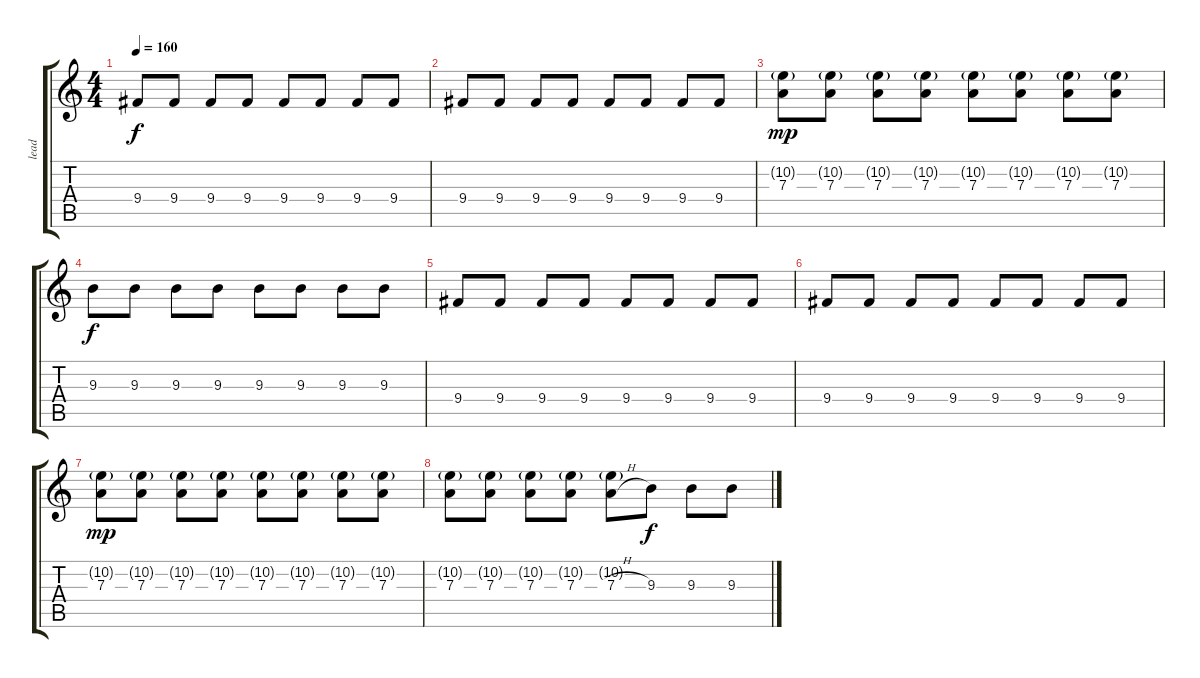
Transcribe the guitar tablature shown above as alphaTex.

\track ("lead" "lead") {instrument overdrivenguitar}
\staff {score tabs}
\tuning (B3 Gb3 D3 A2 E2 B1) {hide}
\ts (4 4)
\tempo 160
\clef g2
\ks c
9.4.8{dy f volume 7} 9.4.8 9.4.8 9.4.8 9.4.8 9.4.8 9.4.8 9.4.8 |
9.4.8 9.4.8 9.4.8 9.4.8 9.4.8 9.4.8 9.4.8 9.4.8 |
(10.2{g} 7.3).8{dy mp} (10.2{g} 7.3).8 (10.2{g} 7.3).8 (10.2{g} 7.3).8 (10.2{g} 7.3).8 (10.2{g} 7.3).8 (10.2{g} 7.3).8 (10.2{g} 7.3).8 |
9.3.8{dy f} 9.3.8 9.3.8 9.3.8 9.3.8 9.3.8 9.3.8 9.3.8 |
9.4.8{volume 0} 9.4.8 9.4.8 9.4.8 9.4.8 9.4.8 9.4.8 9.4.8 |
9.4.8 9.4.8 9.4.8 9.4.8 9.4.8 9.4.8 9.4.8 9.4.8 |
(10.2{g} 7.3).8{dy mp} (10.2{g} 7.3).8 (10.2{g} 7.3).8 (10.2{g} 7.3).8 (10.2{g} 7.3).8 (10.2{g} 7.3).8 (10.2{g} 7.3).8 (10.2{g} 7.3).8 |
(10.2{g} 7.3).8 (10.2{g} 7.3).8 (10.2{g} 7.3).8 (10.2{g} 7.3).8 (10.2{g} 7.3{h}).8 9.3.8{dy f} 9.3.8 9.3.8
